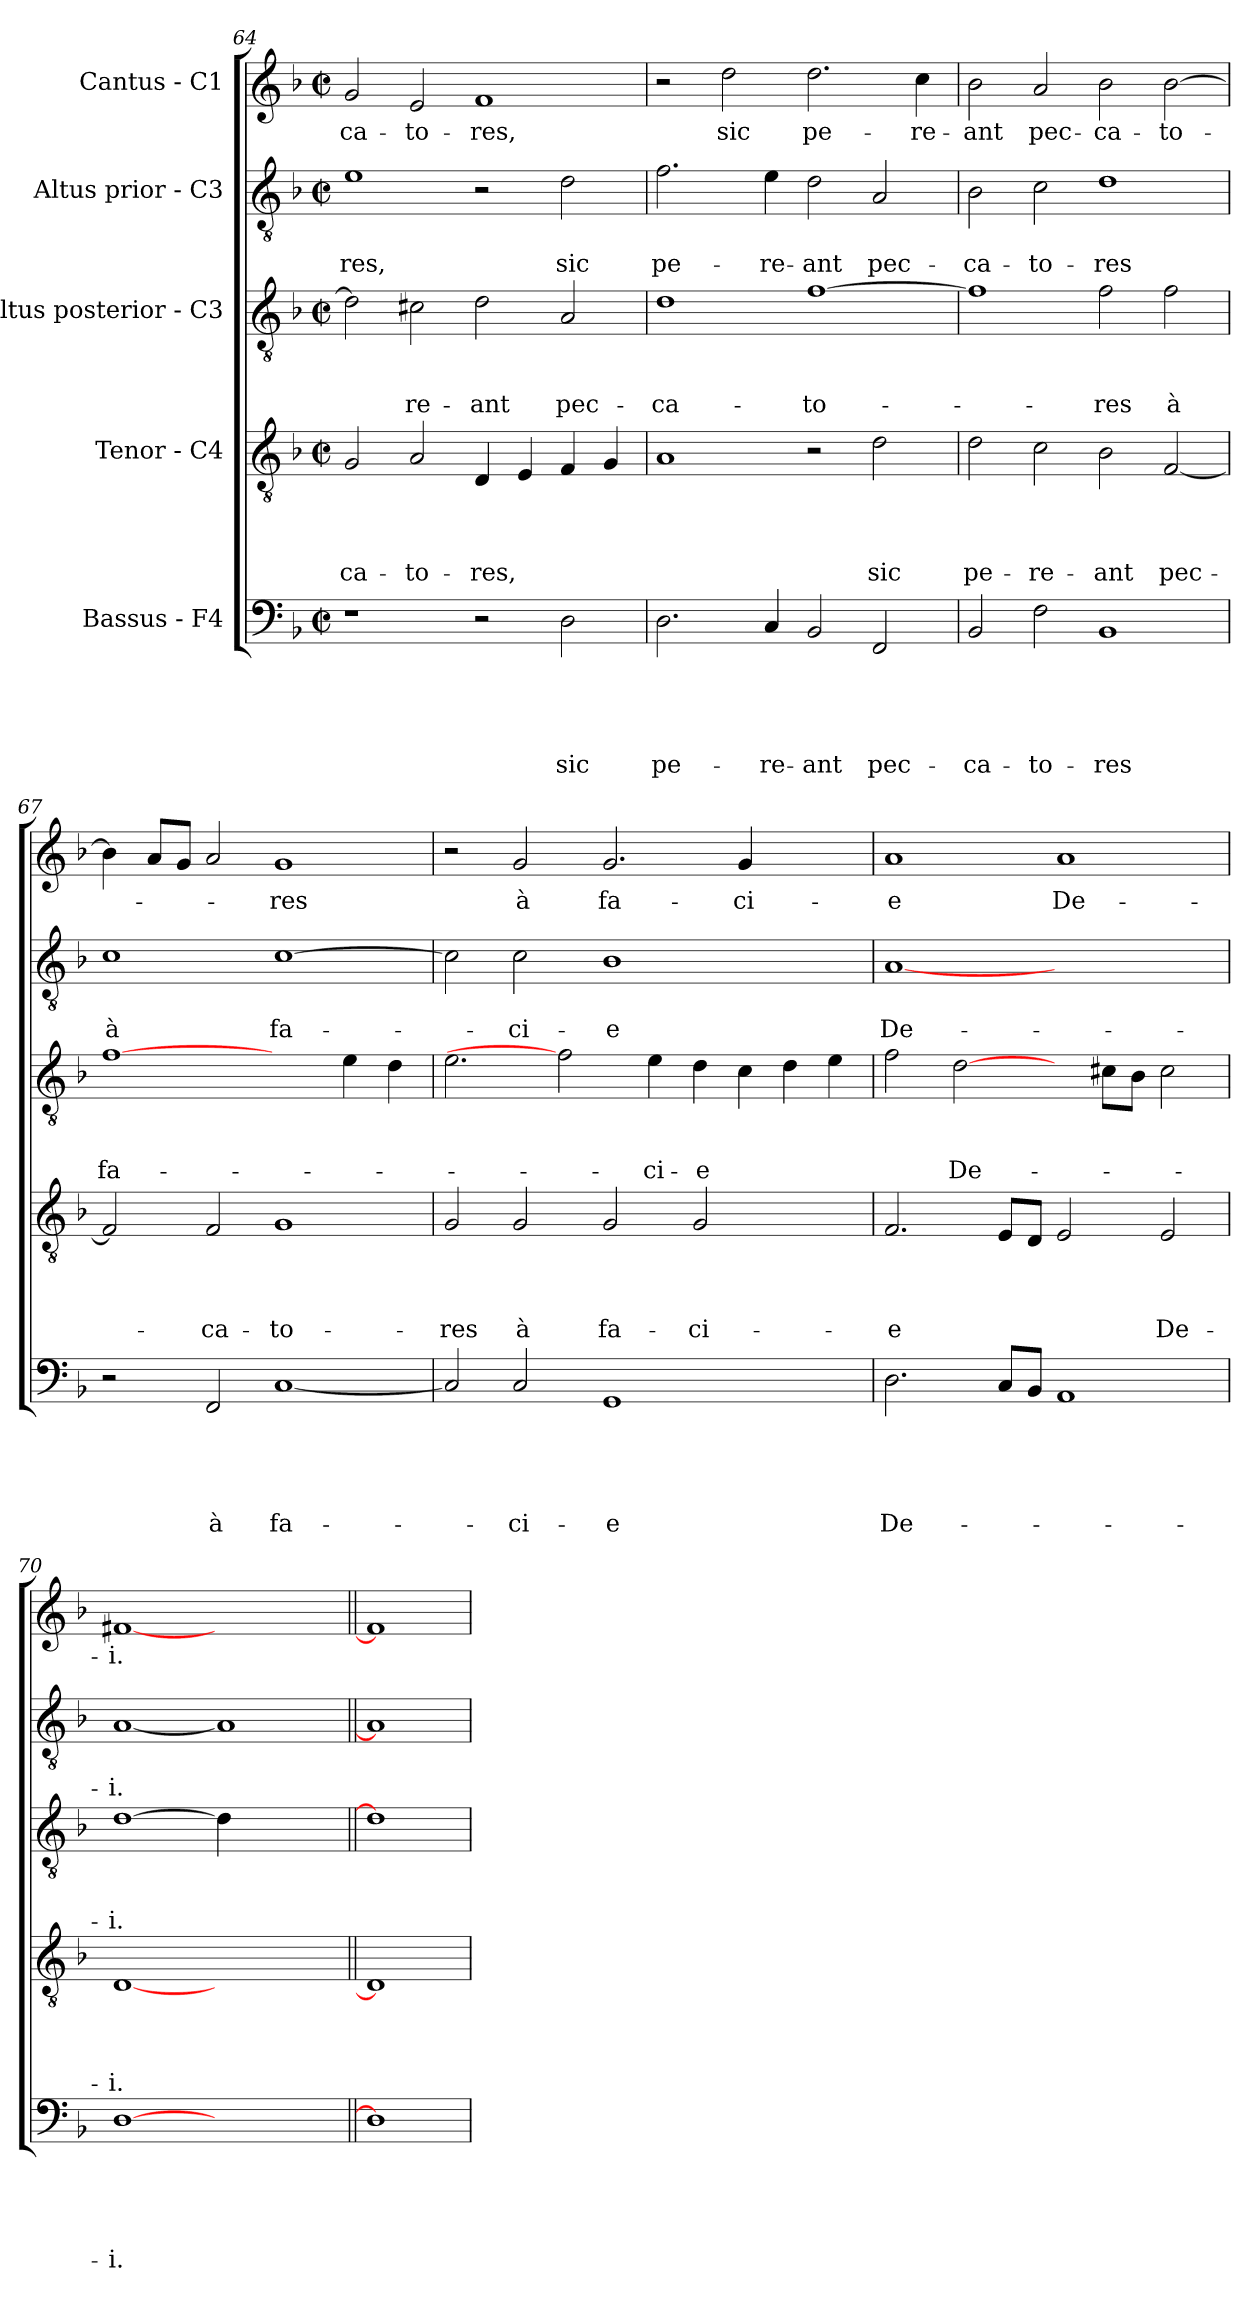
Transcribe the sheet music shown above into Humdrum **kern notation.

**kern	**text	**text	**text	**text	**text	**kern	**text	**text	**text	**text	**kern	**text	**text	**text	**kern	**text	**text	**kern	**text
*part5	*part5	*part5	*part5	*part5	*part5	*part4	*part4	*part4	*part4	*part4	*part3	*part3	*part3	*part3	*part2	*part2	*part2	*part1	*part1
*staff5	*staff5	*staff5	*staff5	*staff5	*staff5	*staff4	*staff4	*staff4	*staff4	*staff4	*staff3	*staff3	*staff3	*staff3	*staff2	*staff2	*staff2	*staff1	*staff1
*I"Bassus - F4	*	*	*	*	*	*I"Tenor - C4	*	*	*	*	*I"Altus posterior - C3	*	*	*	*I"Altus prior - C3	*	*	*I"Cantus - C1	*
*clefF4	*	*	*	*	*	*clefGv2	*	*	*	*	*clefGv2	*	*	*	*clefGv2	*	*	*clefG2	*
*k[b-]	*	*	*	*	*	*k[b-]	*	*	*	*	*k[b-]	*	*	*	*k[b-]	*	*	*k[b-]	*
*F:	*	*	*	*	*	*F:	*	*	*	*	*F:	*	*	*	*F:	*	*	*F:	*
*M2/2	*	*	*	*	*	*M2/2	*	*	*	*	*M2/2	*	*	*	*M2/2	*	*	*M2/2	*
*met(c|)	*	*	*	*	*	*met(c|)	*	*	*	*	*met(c|)	*	*	*	*met(c|)	*	*	*met(c|)	*
=64	=64	=64	=64	=64	=64	=64	=64	=64	=64	=64	=64	=64	=64	=64	=64	=64	=64	=64	=64
1r	.	.	.	.	.	2G/	.	.	.	-ca-	2d\]	.	.	.	1e	.	-res,	2g/	-ca-
.	.	.	.	.	.	2A/	.	.	.	-to-	2c#X\	.	.	-re-	.	.	.	2e/	-to-
2r	.	.	.	.	.	4D/	.	.	.	-res,	2d\	.	.	-ant	2r	.	.	1f	-res,
.	.	.	.	.	.	4E/	.	.	.	.	.	.	.	.	.	.	.	.	.
2D\	.	.	.	.	sic	4F/	.	.	.	.	2A/	.	.	pec-	2d\	.	sic	.	.
.	.	.	.	.	.	4G/	.	.	.	.	.	.	.	.	.	.	.	.	.
=65	=65	=65	=65	=65	=65	=65	=65	=65	=65	=65	=65	=65	=65	=65	=65	=65	=65	=65	=65
2.D\	.	.	.	.	pe-	1A	.	.	.	.	1d	.	.	-ca-	2.f\	.	pe-	2r	.
.	.	.	.	.	.	.	.	.	.	.	.	.	.	.	.	.	.	2dd\	sic
4C/	.	.	.	.	-re-	.	.	.	.	.	.	.	.	.	4e\	.	-re-	.	.
2BB-/	.	.	.	.	-ant	2r	.	.	.	.	[1f	.	.	-to-	2d\	.	-ant	2.dd\	pe-
2FF/	.	.	.	.	pec-	2d\	.	.	.	sic	.	.	.	.	2A/	.	pec-	.	.
.	.	.	.	.	.	.	.	.	.	.	.	.	.	.	.	.	.	4cc\	-re-
!!LO:LB:g=z
=66	=66	=66	=66	=66	=66	=66	=66	=66	=66	=66	=66	=66	=66	=66	=66	=66	=66	=66	=66
2BB-/	.	.	.	.	-ca-	2d\	.	.	.	pe-	1f]	.	.	.	2B-\	.	-ca-	2b-\	-ant
2F\	.	.	.	.	-to-	2c\	.	.	.	-re-	.	.	.	.	2c\	.	-to-	2a/	pec-
1BB-	.	.	.	.	-res	2B-\	.	.	.	-ant	2f\	.	.	-res	1d	.	-res	2b-\	-ca-
.	.	.	.	.	.	[2F/	.	.	.	pec-	2f\	.	.	à	.	.	.	[2b-\	-to-
=67	=67	=67	=67	=67	=67	=67	=67	=67	=67	=67	=67	=67	=67	=67	=67	=67	=67	=67	=67
2r	.	.	.	.	.	2F/]	.	.	.	.	[1f	.	.	fa-	1c	.	à	4b-\]	.
.	.	.	.	.	.	.	.	.	.	.	.	.	.	.	.	.	.	8a/L	.
.	.	.	.	.	.	.	.	.	.	.	.	.	.	.	.	.	.	8g/J	.
2FF/	.	.	.	.	à	2F/	.	.	.	-ca-	.	.	.	.	.	.	.	2a/	.
[1C	.	.	.	.	fa-	1G	.	.	.	-to-	2ryy	.	.	.	[1c	.	fa-	1g	-res
.	.	.	.	.	.	.	.	.	.	.	4e\	.	.	.	.	.	.	.	.
.	.	.	.	.	.	.	.	.	.	.	4d\	.	.	.	.	.	.	.	.
=68	=68	=68	=68	=68	=68	=68	=68	=68	=68	=68	=68	=68	=68	=68	=68	=68	=68	=68	=68
2C/]	.	.	.	.	.	2G/	.	.	.	-res	2.e\	.	.	.	2c\]	.	.	2r	.
2C/	.	.	.	.	-ci-	2G/	.	.	.	à	.	.	.	.	2c\	.	-ci-	2g/	à
.	.	.	.	.	.	.	.	.	.	.	2f]	.	.	.	.	.	.	.	.
1GG	.	.	.	.	-e	2G/	.	.	.	fa-	.	.	.	.	1B-	.	-e	2.g/	fa-
.	.	.	.	.	.	.	.	.	.	.	4e\	.	.	-ci-	.	.	.	.	.
.	.	.	.	.	.	2G/	.	.	.	-ci-	4d\	.	.	-e	.	.	.	.	.
.	.	.	.	.	.	.	.	.	.	.	4c\	.	.	.	.	.	.	4g/	-ci-
2ryy	.	.	.	.	.	2ryy	.	.	.	.	4d\	.	.	.	2ryy	.	.	2ryy	.
.	.	.	.	.	.	.	.	.	.	.	4e\	.	.	.	.	.	.	.	.
=69	=69	=69	=69	=69	=69	=69	=69	=69	=69	=69	=69	=69	=69	=69	=69	=69	=69	=69	=69
2.D\	.	.	.	.	De-	2.F/	.	.	.	-e	2f\	.	.	.	[1A	.	De-	1a	-e
.	.	.	.	.	.	.	.	.	.	.	[2d\	.	.	De-	.	.	.	.	.
8C/L	.	.	.	.	.	8E/L	.	.	.	.	.	.	.	.	.	.	.	.	.
8BB-/J	.	.	.	.	.	8D/J	.	.	.	.	.	.	.	.	.	.	.	.	.
1AA	.	.	.	.	.	2E/	.	.	.	.	4ryy	.	.	.	1ryy	.	.	1a	De-
.	.	.	.	.	.	.	.	.	.	.	8c#X\L	.	.	.	.	.	.	.	.
.	.	.	.	.	.	.	.	.	.	.	8B-\J	.	.	.	.	.	.	.	.
.	.	.	.	.	.	2E/	.	.	.	De-	2c#\	.	.	.	.	.	.	.	.
=70	=70	=70	=70	=70	=70	=70	=70	=70	=70	=70	=70	=70	=70	=70	=70	=70	=70	=70	=70
[1D	.	.	.	.	-i.	[1D	.	.	.	-i.	[1d	.	.	-i.	[1A	.	-i.	[1f#X	-i.
1ryy	.	.	.	.	.	1ryy	.	.	.	.	4d\]	.	.	.	1A]	.	.	1ryy	.
.	.	.	.	.	.	.	.	.	.	.	2.ryy	.	.	.	.	.	.	.	.
=71||	=71||	=71||	=71||	=71||	=71||	=71||	=71||	=71||	=71||	=71||	=71||	=71||	=71||	=71||	=71||	=71||	=71||	=71||	=71||
1D]	.	.	.	.	.	1D]	.	.	.	.	1d]	.	.	.	1A]	.	.	1f#]	.
=	=	=	=	=	=	=	=	=	=	=	=	=	=	=	=	=	=	=	=
*-	*-	*-	*-	*-	*-	*-	*-	*-	*-	*-	*-	*-	*-	*-	*-	*-	*-	*-	*-
